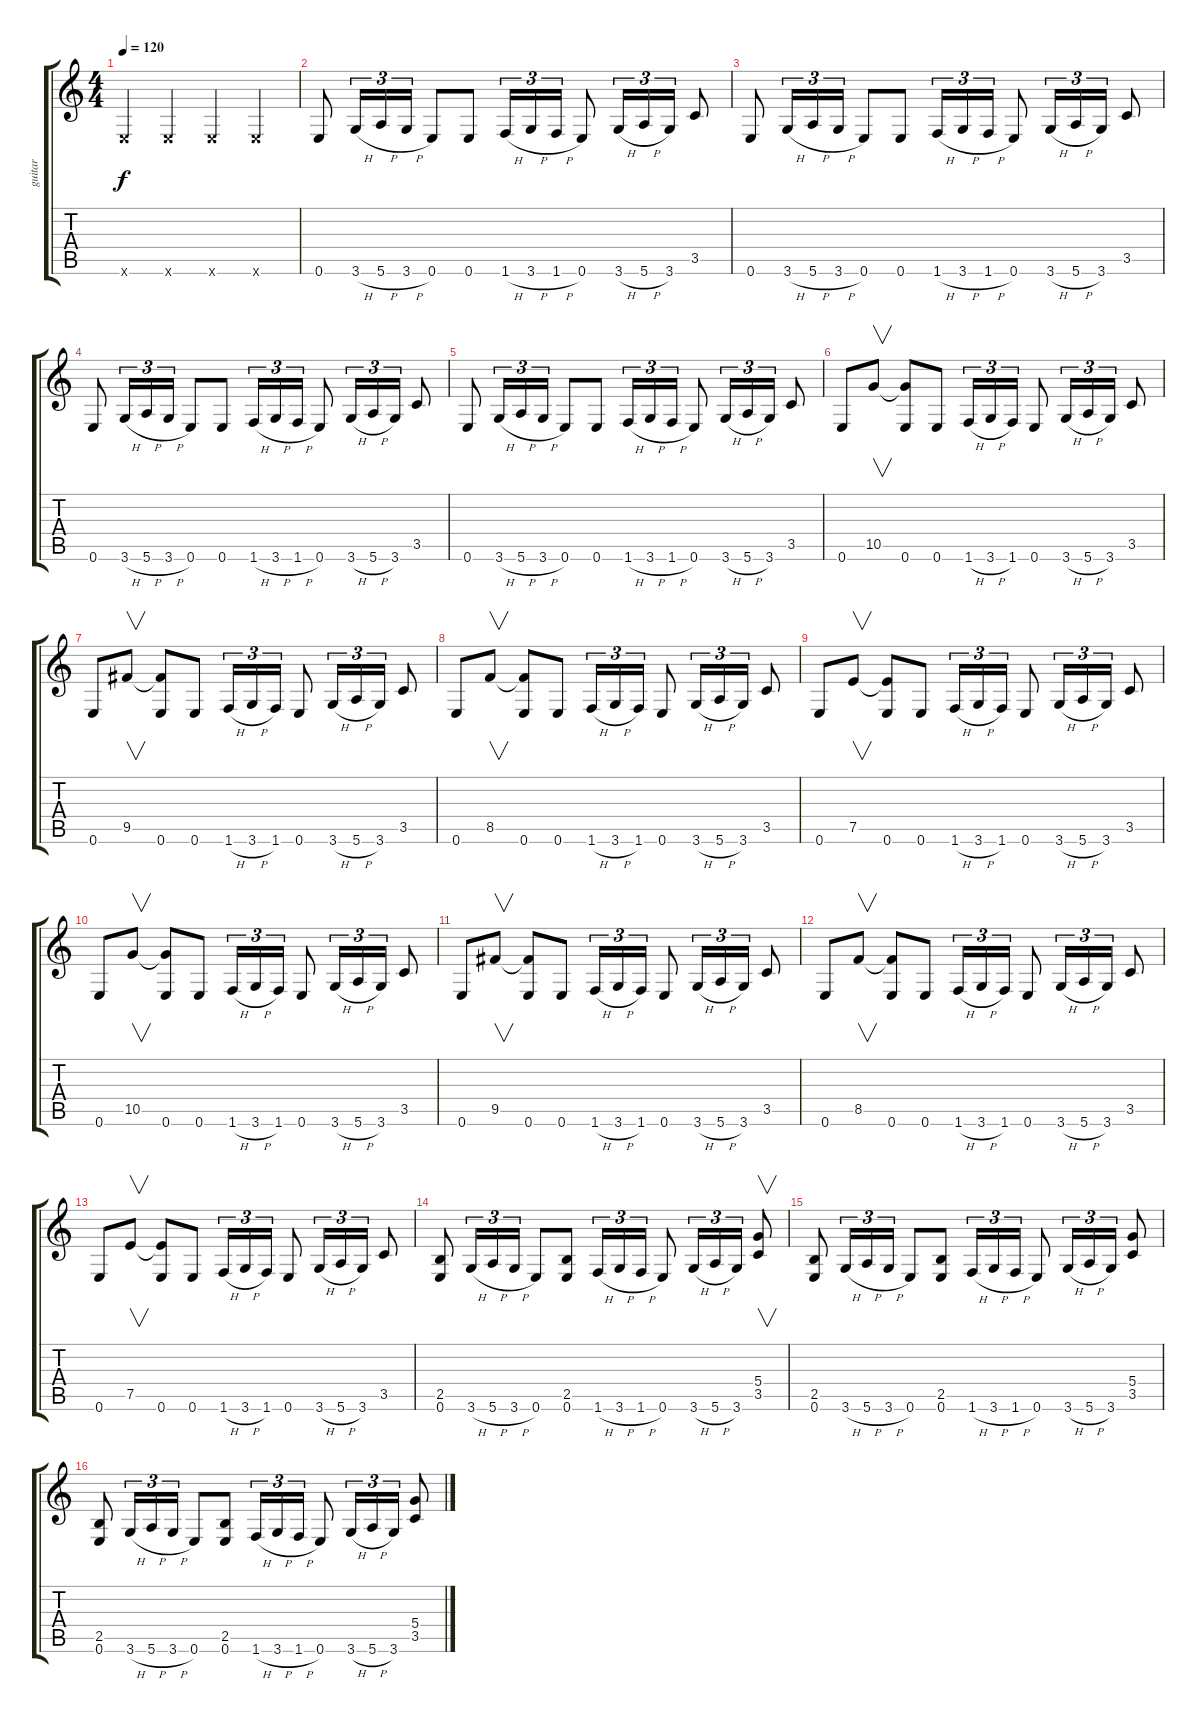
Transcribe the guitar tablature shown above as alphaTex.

\track ("guitar" "guitar") {instrument overdrivenguitar}
\staff {score tabs}
\tuning (E4 B3 G3 D3 A2 E2) {hide}
\ts (4 4)
\tempo 120
\clef g2
\ks c
0.6{x}.4{dy f instrument overdrivenguitar} 0.6{x}.4 0.6{x}.4 0.6{x}.4 |
0.6.8 3.6{h}.16{tu (3 2)} 5.6{h}.16{tu (3 2)} 3.6{h}.16{tu (3 2)} 0.6.8 0.6.8 1.6{h}.16{tu (3 2)} 3.6{h}.16{tu (3 2)} 1.6{h}.16{tu (3 2)} 0.6.8 3.6{h}.16{tu (3 2)} 5.6{h}.16{tu (3 2)} 3.6.16{tu (3 2)} 3.5.8 |
0.6.8 3.6{h}.16{tu (3 2)} 5.6{h}.16{tu (3 2)} 3.6{h}.16{tu (3 2)} 0.6.8 0.6.8 1.6{h}.16{tu (3 2)} 3.6{h}.16{tu (3 2)} 1.6{h}.16{tu (3 2)} 0.6.8 3.6{h}.16{tu (3 2)} 5.6{h}.16{tu (3 2)} 3.6.16{tu (3 2)} 3.5.8 |
0.6.8 3.6{h}.16{tu (3 2)} 5.6{h}.16{tu (3 2)} 3.6{h}.16{tu (3 2)} 0.6.8 0.6.8 1.6{h}.16{tu (3 2)} 3.6{h}.16{tu (3 2)} 1.6{h}.16{tu (3 2)} 0.6.8 3.6{h}.16{tu (3 2)} 5.6{h}.16{tu (3 2)} 3.6.16{tu (3 2)} 3.5.8 |
0.6.8 3.6{h}.16{tu (3 2)} 5.6{h}.16{tu (3 2)} 3.6{h}.16{tu (3 2)} 0.6.8 0.6.8 1.6{h}.16{tu (3 2)} 3.6{h}.16{tu (3 2)} 1.6{h}.16{tu (3 2)} 0.6.8 3.6{h}.16{tu (3 2)} 5.6{h}.16{tu (3 2)} 3.6.16{tu (3 2)} 3.5.8 |
0.6.8 10.5.8{v} (10.5{t} 0.6).8 0.6.8 1.6{h}.16{tu (3 2)} 3.6{h}.16{tu (3 2)} 1.6.16{tu (3 2)} 0.6.8 3.6{h}.16{tu (3 2)} 5.6{h}.16{tu (3 2)} 3.6.16{tu (3 2)} 3.5.8 |
0.6.8 9.5.8{v} (9.5{t} 0.6).8 0.6.8 1.6{h}.16{tu (3 2)} 3.6{h}.16{tu (3 2)} 1.6.16{tu (3 2)} 0.6.8 3.6{h}.16{tu (3 2)} 5.6{h}.16{tu (3 2)} 3.6.16{tu (3 2)} 3.5.8 |
0.6.8 8.5.8{v} (8.5{t} 0.6).8 0.6.8 1.6{h}.16{tu (3 2)} 3.6{h}.16{tu (3 2)} 1.6.16{tu (3 2)} 0.6.8 3.6{h}.16{tu (3 2)} 5.6{h}.16{tu (3 2)} 3.6.16{tu (3 2)} 3.5.8 |
0.6.8 7.5.8{v} (7.5{t} 0.6).8 0.6.8 1.6{h}.16{tu (3 2)} 3.6{h}.16{tu (3 2)} 1.6.16{tu (3 2)} 0.6.8 3.6{h}.16{tu (3 2)} 5.6{h}.16{tu (3 2)} 3.6.16{tu (3 2)} 3.5.8 |
0.6.8 10.5.8{v} (10.5{t} 0.6).8 0.6.8 1.6{h}.16{tu (3 2)} 3.6{h}.16{tu (3 2)} 1.6.16{tu (3 2)} 0.6.8 3.6{h}.16{tu (3 2)} 5.6{h}.16{tu (3 2)} 3.6.16{tu (3 2)} 3.5.8 |
0.6.8 9.5.8{v} (9.5{t} 0.6).8 0.6.8 1.6{h}.16{tu (3 2)} 3.6{h}.16{tu (3 2)} 1.6.16{tu (3 2)} 0.6.8 3.6{h}.16{tu (3 2)} 5.6{h}.16{tu (3 2)} 3.6.16{tu (3 2)} 3.5.8 |
0.6.8 8.5.8{v} (8.5{t} 0.6).8 0.6.8 1.6{h}.16{tu (3 2)} 3.6{h}.16{tu (3 2)} 1.6.16{tu (3 2)} 0.6.8 3.6{h}.16{tu (3 2)} 5.6{h}.16{tu (3 2)} 3.6.16{tu (3 2)} 3.5.8 |
0.6.8 7.5.8{v} (7.5{t} 0.6).8 0.6.8 1.6{h}.16{tu (3 2)} 3.6{h}.16{tu (3 2)} 1.6.16{tu (3 2)} 0.6.8 3.6{h}.16{tu (3 2)} 5.6{h}.16{tu (3 2)} 3.6.16{tu (3 2)} 3.5.8 |
(2.5 0.6).8 3.6{h}.16{tu (3 2)} 5.6{h}.16{tu (3 2)} 3.6{h}.16{tu (3 2)} 0.6.8 (2.5 0.6).8 1.6{h}.16{tu (3 2)} 3.6{h}.16{tu (3 2)} 1.6{h}.16{tu (3 2)} 0.6.8 3.6{h}.16{tu (3 2)} 5.6{h}.16{tu (3 2)} 3.6.16{tu (3 2)} (5.4 3.5).8{v} |
(2.5 0.6).8 3.6{h}.16{tu (3 2)} 5.6{h}.16{tu (3 2)} 3.6{h}.16{tu (3 2)} 0.6.8 (2.5 0.6).8 1.6{h}.16{tu (3 2)} 3.6{h}.16{tu (3 2)} 1.6{h}.16{tu (3 2)} 0.6.8 3.6{h}.16{tu (3 2)} 5.6{h}.16{tu (3 2)} 3.6.16{tu (3 2)} (5.4 3.5).8 |
(2.5 0.6).8 3.6{h}.16{tu (3 2)} 5.6{h}.16{tu (3 2)} 3.6{h}.16{tu (3 2)} 0.6.8 (2.5 0.6).8 1.6{h}.16{tu (3 2)} 3.6{h}.16{tu (3 2)} 1.6{h}.16{tu (3 2)} 0.6.8 3.6{h}.16{tu (3 2)} 5.6{h}.16{tu (3 2)} 3.6.16{tu (3 2)} (5.4 3.5).8
